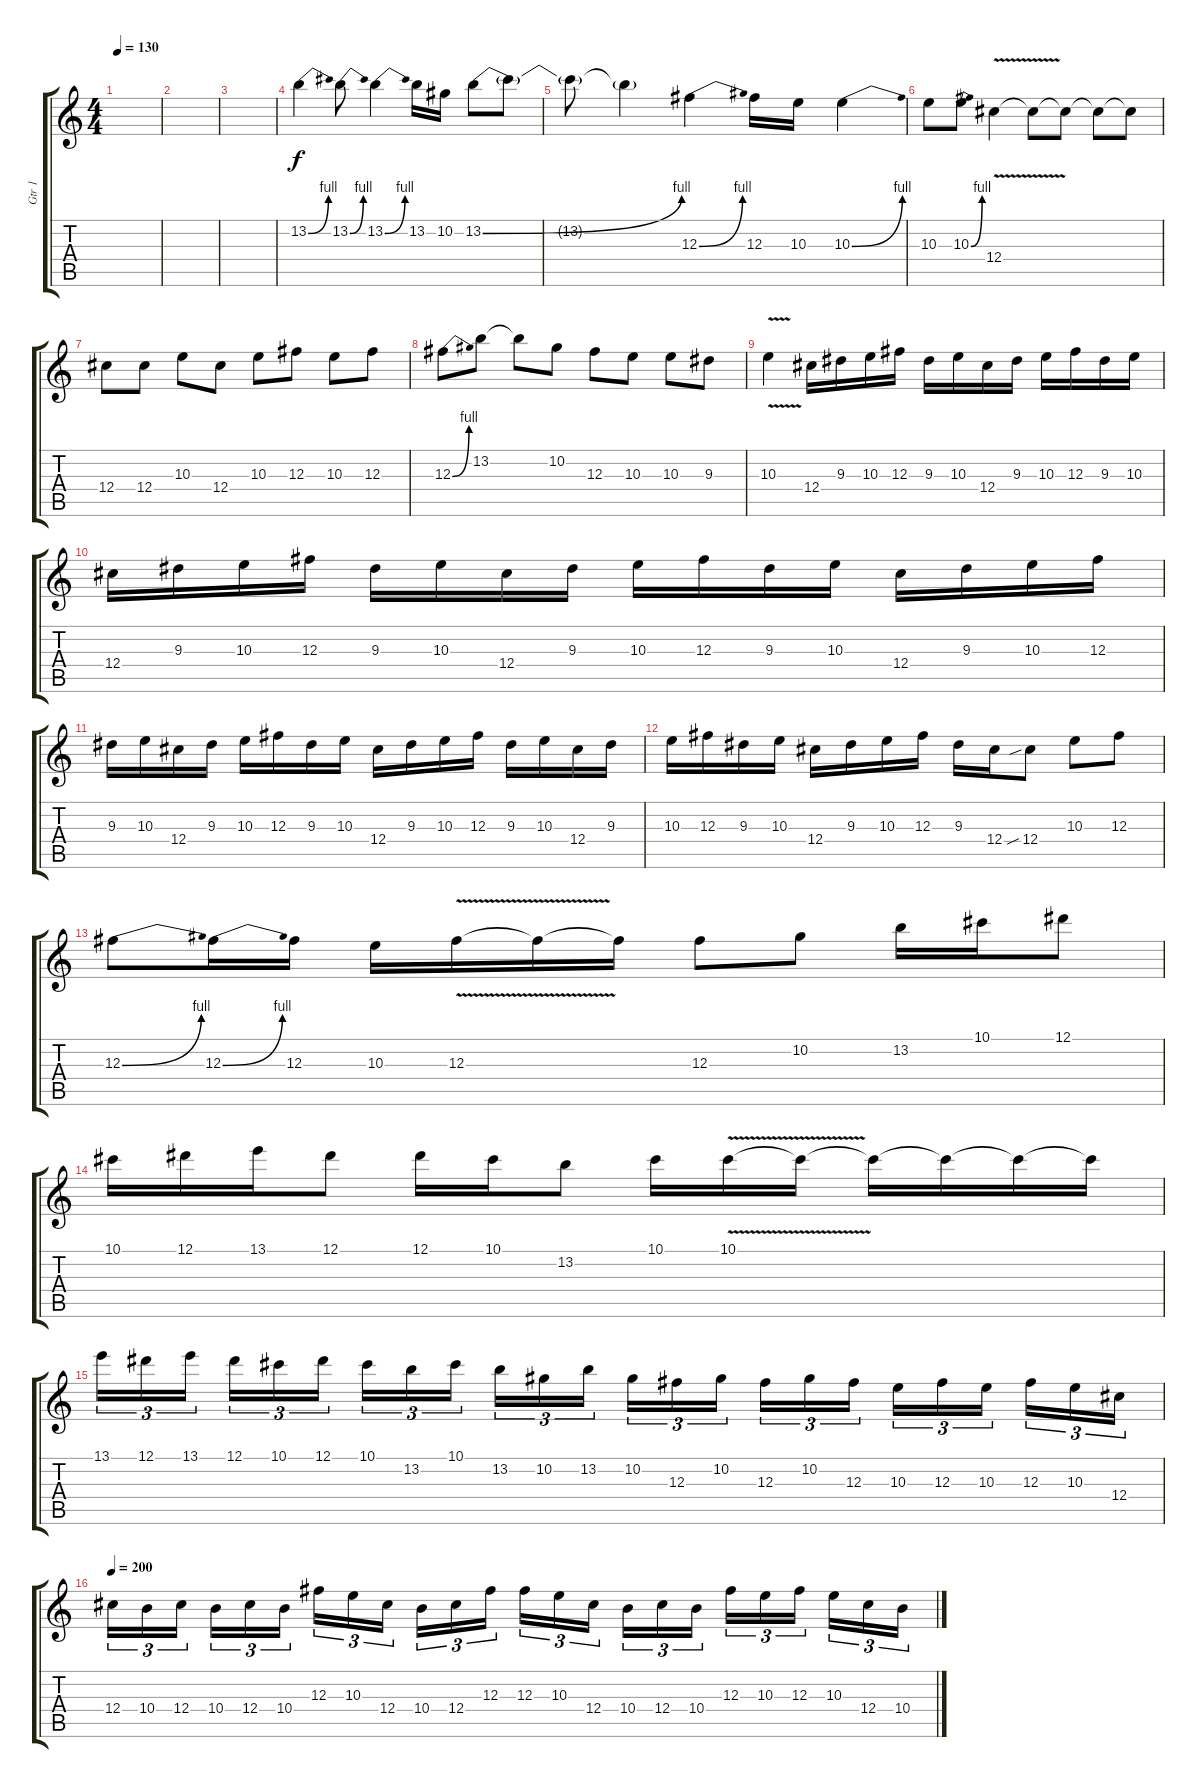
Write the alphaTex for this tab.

\track ("Gtr 1" "Gtr 1") {instrument distortionguitar}
\staff {score tabs}
\tuning (Eb4 Bb3 Gb3 Db3 Ab2 Eb2) {hide}
\ts (4 4)
\tempo 130
\clef g2
\ks c
|
|
|
13.2{be (bend 0 0 60 4)}.4 13.2{be (bend 0 0 60 4)}.8 13.2{be (bend 0 0 60 4)}.4 13.2.16 10.2.16 13.2{be (bend 0 0 60 4)}.8 13.2{t}.8 |
13.2{t}.8 13.2{t}.4 12.3{be (bend 0 0 60 4)}.4 12.3.16 10.3.16 10.3{be (bend 0 0 60 4)}.4 |
10.3.8 10.3{be (bend 0 0 60 4)}.8 12.4{v}.4 12.4{t}.8 12.4{t}.8 12.4{t}.8 12.4{t}.8 |
12.4.8 12.4.8 10.3.8 12.4.8 10.3.8 12.3.8 10.3.8 12.3.8 |
12.3{be (bend 0 0 60 4)}.8 13.2.8 13.2{t}.8 10.2.8 12.3.8 10.3.8 10.3.8 9.3.8 |
10.3{v}.4 12.4.16 9.3.16 10.3.16 12.3.16 9.3.16 10.3.16 12.4.16 9.3.16 10.3.16 12.3.16 9.3.16 10.3.16 |
12.4.16 9.3.16 10.3.16 12.3.16 9.3.16 10.3.16 12.4.16 9.3.16 10.3.16 12.3.16 9.3.16 10.3.16 12.4.16 9.3.16 10.3.16 12.3.16 |
9.3.16 10.3.16 12.4.16 9.3.16 10.3.16 12.3.16 9.3.16 10.3.16 12.4.16 9.3.16 10.3.16 12.3.16 9.3.16 10.3.16 12.4.16 9.3.16 |
10.3.16 12.3.16 9.3.16 10.3.16 12.4.16 9.3.16 10.3.16 12.3.16 9.3.16 12.4.16 12.4{sib}.8 10.3.8 12.3.8 |
12.3{be (bend 0 0 60 4)}.8 12.3{be (bend 0 0 60 4)}.16 12.3.16 10.3.16 12.3{v}.16 12.3{t}.16 12.3{t}.16 12.3.8 10.2.8 13.2.16 10.1.16 12.1.8 |
10.1.16 12.1.16 13.1.16 12.1.8 12.1.16 10.1.16 13.2.8 10.1.16 10.1{v}.16 10.1{t}.16 10.1{t}.16 10.1{t}.16 10.1{t}.16 10.1{t}.16 |
13.1.16{tu (3 2)} 12.1.16{tu (3 2)} 13.1.16{tu (3 2)} 12.1.16{tu (3 2)} 10.1.16{tu (3 2)} 12.1.16{tu (3 2)} 10.1.16{tu (3 2)} 13.2.16{tu (3 2)} 10.1.16{tu (3 2)} 13.2.16{tu (3 2)} 10.2.16{tu (3 2)} 13.2.16{tu (3 2)} 10.2.16{tu (3 2)} 12.3.16{tu (3 2)} 10.2.16{tu (3 2)} 12.3.16{tu (3 2)} 10.2.16{tu (3 2)} 12.3.16{tu (3 2)} 10.3.16{tu (3 2)} 12.3.16{tu (3 2)} 10.3.16{tu (3 2)} 12.3.16{tu (3 2)} 10.3.16{tu (3 2)} 12.4.16{tu (3 2)} |
\tempo 200
12.4.16{tu (3 2)} 10.4.16{tu (3 2)} 12.4.16{tu (3 2)} 10.4.16{tu (3 2)} 12.4.16{tu (3 2)} 10.4.16{tu (3 2)} 12.3.16{tu (3 2)} 10.3.16{tu (3 2)} 12.4.16{tu (3 2)} 10.4.16{tu (3 2)} 12.4.16{tu (3 2)} 12.3.16{tu (3 2)} 12.3.16{tu (3 2)} 10.3.16{tu (3 2)} 12.4.16{tu (3 2)} 10.4.16{tu (3 2)} 12.4.16{tu (3 2)} 10.4.16{tu (3 2)} 12.3.16{tu (3 2)} 10.3.16{tu (3 2)} 12.3.16{tu (3 2)} 10.3.16{tu (3 2)} 12.4.16{tu (3 2)} 10.4.16{tu (3 2)}
